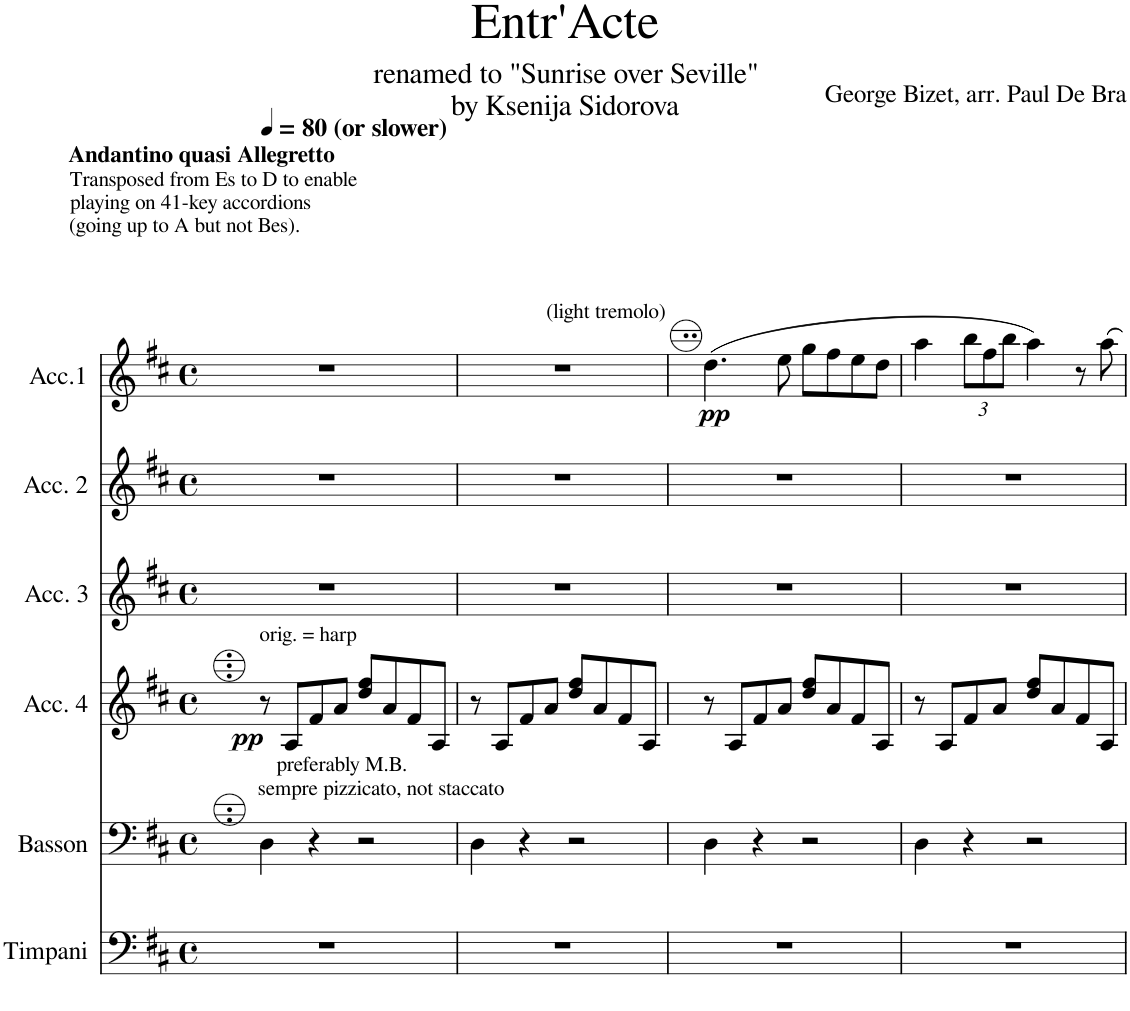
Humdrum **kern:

**kern	**kern	**kern	**dynam	**kern	**kern	**kern	**dynam
*part6	*part5	*part4	*part4	*part3	*part2	*part1	*part1
*staff6	*staff5	*staff4	*staff4	*staff3	*staff2	*staff1	*staff1
*I"Timpani	*I"Basson	*I"Acc. 4	*	*I"Acc. 3	*I"Acc. 2	*I"Acc.1	*
*I'T	*I'B	*	*	*	*	*	*
*clefF4	*clefF4	*clefG2	*	*clefG2	*clefG2	*clefG2	*
*	*Trd7c12	*Trd7c12	*	*Trd7c12	*	*	*
*k[f#c#]	*k[f#c#]	*k[f#c#]	*	*k[f#c#]	*k[f#c#]	*k[f#c#]	*
*M4/4	*M4/4	*M4/4	*	*M4/4	*M4/4	*M4/4	*
*met(c)	*met(c)	*met(c)	*	*met(c)	*met(c)	*met(c)	*
*MM80	*MM80	*MM80	*	*MM80	*MM80	*MM80	*
=1	=1	=1	=1	=1	=1	=1	=1
!	!	!	!	!	!	!LO:TX:a:B:t=(or slower)	!
!	!	!	!	!	!	!LO:TX:a:B:t=Andantino quasi Allegretto	!
!	!	!	!	!	!	!LO:TX:a:t=Transposed from Es to D to enable	!
!	!	!	!	!	!	!LO:TX:a:t=playing on 41-key accordions	!
!	!	!	!	!	!	!LO:TX:a:t=(going up to A but not Bes).	!
!	!	!LO:TX:a:t=orig. = harp	!	!	!	!	!
!	!LO:TX:a:t=sempre pizzicato, not staccato	!	!	!	!	!	!
!	!LO:TX:a:t=preferably M.B.	!	!	!	!	!	!
!	!	!	!LO:DY:b	!	!	!	!
1r	4D\	8r	pp	1r	1r	1r	.
.	.	8A/L	.	.	.	.	.
.	4r	8f#/	.	.	.	.	.
.	.	8a/J	.	.	.	.	.
.	2r	8dd/ 8ff#/L	.	.	.	.	.
.	.	8a/	.	.	.	.	.
.	.	8f#/	.	.	.	.	.
.	.	8A/J	.	.	.	.	.
=2	=2	=2	=2	=2	=2	=2	=2
1r	4D\	8r	.	1r	1r	1r	.
.	.	8A/L	.	.	.	.	.
.	4r	8f#/	.	.	.	.	.
.	.	8a/J	.	.	.	.	.
.	2r	8dd/ 8ff#/L	.	.	.	.	.
.	.	8a/	.	.	.	.	.
.	.	8f#/	.	.	.	.	.
.	.	8A/J	.	.	.	.	.
=3	=3	=3	=3	=3	=3	=3	=3
!	!	!	!	!	!	!LO:TX:a:t=(light tremolo)	!
!	!	!	!	!	!	!	!LO:DY:b
1r	4D\	8r	.	1r	1r	(4.dd\	pp
.	.	8A/L	.	.	.	.	.
.	4r	8f#/	.	.	.	.	.
.	.	8a/J	.	.	.	8ee\	.
.	2r	8dd/ 8ff#/L	.	.	.	8gg\L	.
.	.	8a/	.	.	.	8ff#\	.
.	.	8f#/	.	.	.	8ee\	.
.	.	8A/J	.	.	.	8dd\J	.
=4	=4	=4	=4	=4	=4	=4	=4
1r	4D\	8r	.	1r	1r	4aa\	.
.	.	8A/L	.	.	.	.	.
*	*	*	*	*	*	*Xbrackettup	*
.	4r	8f#/	.	.	.	12bb\L	.
.	.	.	.	.	.	12ff#\	.
.	.	8a/J	.	.	.	.	.
.	.	.	.	.	.	12bb\J	.
.	2r	8dd/ 8ff#/L	.	.	.	4aa\)	.
.	.	8a/	.	.	.	.	.
.	.	8f#/	.	.	.	8r	.
.	.	8A/J	.	.	.	8aa\	.
=	=	=	=	=	=	=	=
*-	*-	*-	*-	*-	*-	*-	*-
